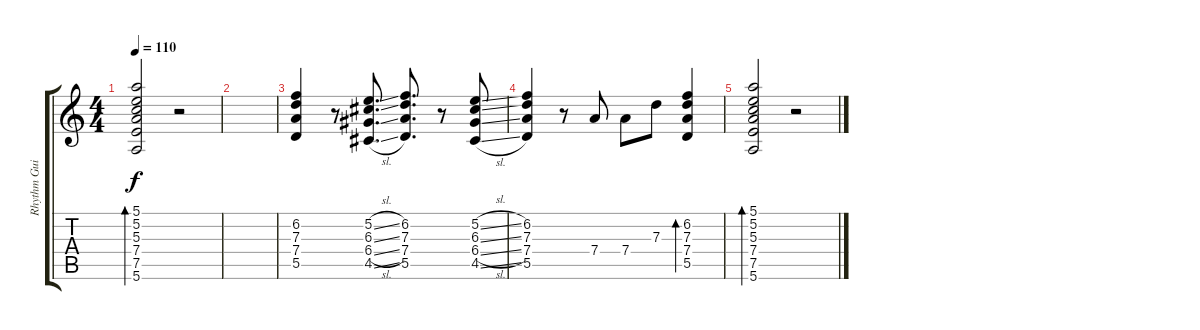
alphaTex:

\track ("Rhythm Guitar" "Rhythm Gui") {instrument acousticguitarnylon}
\staff {score tabs}
\tuning (E4 B3 G3 D3 A2 E2) {hide}
\ts (4 4)
\tempo 110
\clef g2
\ks c
(5.1 5.2 5.3 7.4 7.5 5.6).2{bd 120 dy f} r.2 |
|
(6.2 7.3 7.4 5.5).4 r.8 (5.2{sl} 6.3{sl} 6.4{sl} 4.5{sl}).8{d} (6.2 7.3 7.4 5.5).8{d} r.8 (5.2{sl} 6.3{sl} 6.4{sl} 4.5{sl}).8 |
(6.2 7.3 7.4 5.5).4 r.8 7.4.8 7.4.8 7.3.8 (6.2 7.3 7.4 5.5).4{bd 60} |
(5.1 5.2 5.3 7.4 7.5 5.6).2{bd 120} r.2
